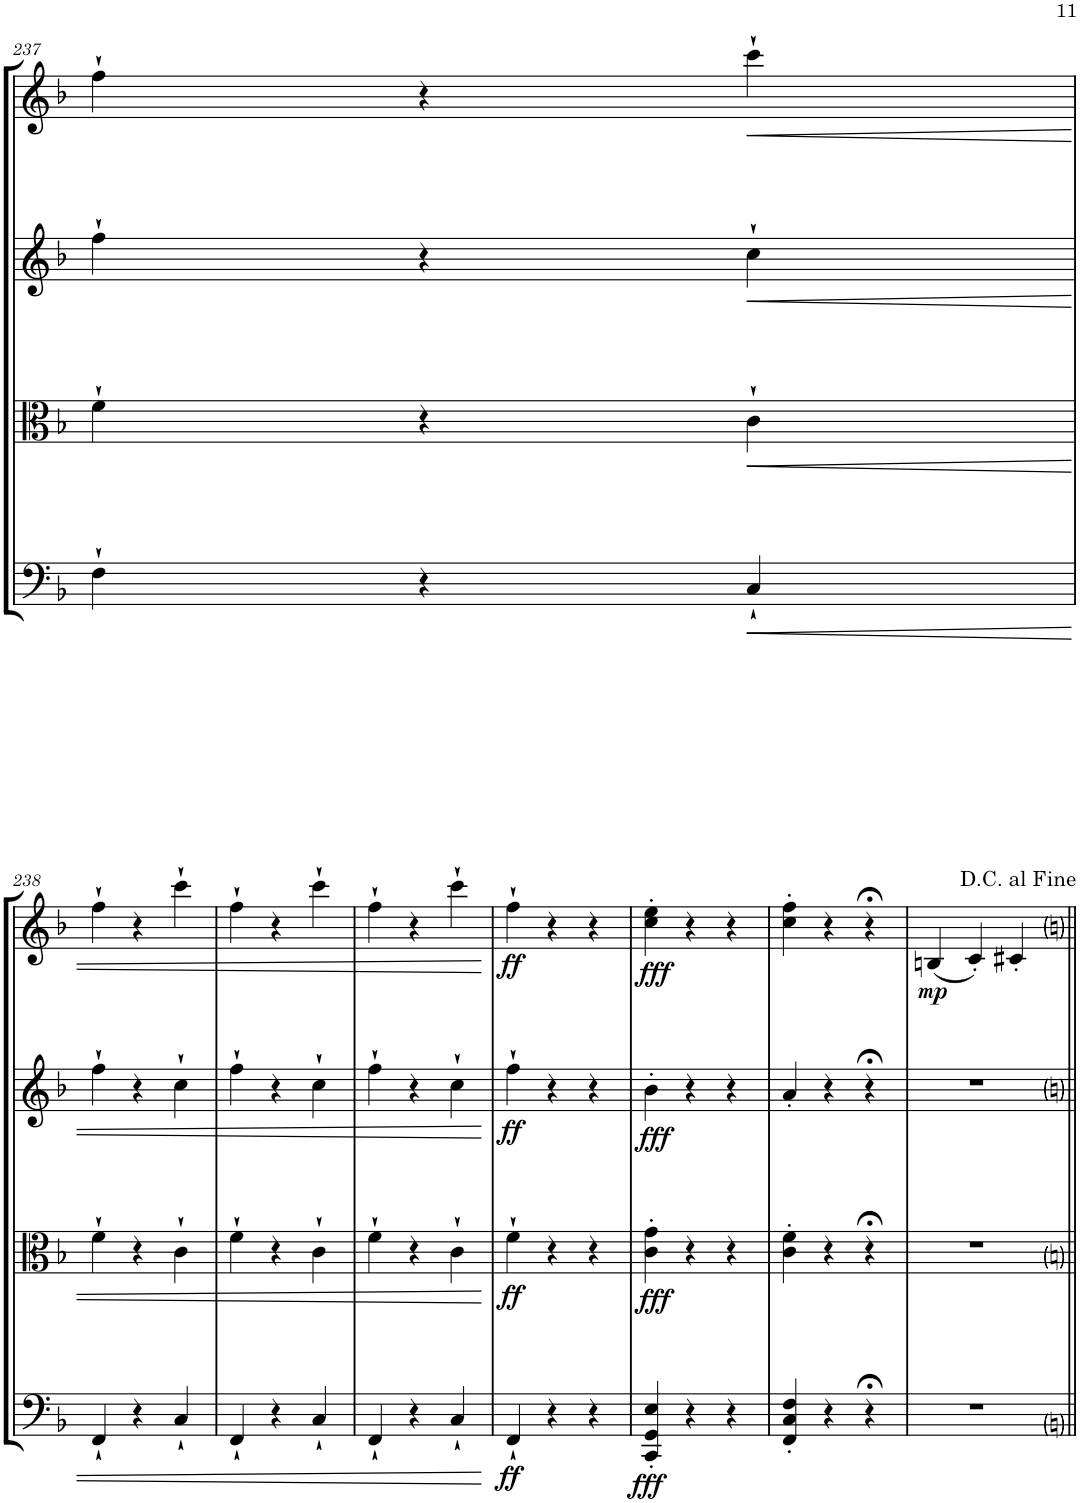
**kern	**dynam	**kern	**dynam	**kern	**dynam	**kern	**dynam
*part4	*part4	*part3	*part3	*part2	*part2	*part1	*part1
*staff4	*staff4	*staff3	*staff3	*staff2	*staff2	*staff1	*staff1
*I"Violoncello	*	*I"Viola	*	*I"Violin II	*	*I"Violin I	*
*I'Vc	*	*I'Vla	*	*I'Vln	*	*I'Vln	*
!!LO:PB:g=z
*clefF4	*	*clefC3	*	*clefG2	*	*clefG2	*
*k[b-]	*	*k[b-]	*	*k[b-]	*	*k[b-]	*
*M3/4	*	*M3/4	*	*M3/4	*	*M3/4	*
=237	=237	=237	=237	=237	=237	=237	=237
4F`\	.	4f`\	.	4ff`\	.	4ff`\	.
4r	.	4r	.	4r	.	4r	.
!	!LO:HP:b	!	!LO:HP:b	!	!LO:HP:b	!	!LO:HP:b
4C`/	<	4c`\	<	4cc`\	<	4ccc`\	<
!!LO:LB:g=z
=238	=238	=238	=238	=238	=238	=238	=238
4FF`/	.	4f`\	.	4ff`\	.	4ff`\	.
4r	.	4r	.	4r	.	4r	.
4C`/	.	4c`\	.	4cc`\	.	4ccc`\	.
=239	=239	=239	=239	=239	=239	=239	=239
4FF`/	.	4f`\	.	4ff`\	.	4ff`\	.
4r	.	4r	.	4r	.	4r	.
4C`/	.	4c`\	.	4cc`\	.	4ccc`\	.
=240	=240	=240	=240	=240	=240	=240	=240
4FF`/	.	4f`\	.	4ff`\	.	4ff`\	.
4r	.	4r	.	4r	.	4r	.
4C`/	.	4c`\	.	4cc`\	.	4ccc`\	.
.	[	.	[	.	[	.	[
=241	=241	=241	=241	=241	=241	=241	=241
!	!LO:DY:b	!	!LO:DY:b	!	!LO:DY:b	!	!LO:DY:b
4FF`/	ff	4f`\	ff	4ff`\	ff	4ff`\	ff
4r	.	4r	.	4r	.	4r	.
4r	.	4r	.	4r	.	4r	.
=242	=242	=242	=242	=242	=242	=242	=242
!	!LO:DY:b	!	!LO:DY:b	!	!LO:DY:b	!	!LO:DY:b
4CC/' 4GG/' 4E/'	fff	4c\' 4g\'	fff	4b-'\	fff	4cc\' 4ee\'	fff
4r	.	4r	.	4r	.	4r	.
4r	.	4r	.	4r	.	4r	.
=243	=243	=243	=243	=243	=243	=243	=243
4FF/' 4C/' 4F/'	.	4c\' 4f\'	.	4a'/	.	4cc\' 4ff\'	.
4r	.	4r	.	4r	.	4r	.
4r;<	.	4r;<	.	4r;<	.	4r;<	.
=244	=244	=244	=244	=244	=244	=244	=244
!	!	!	!	!	!	!	!LO:DY:b
2.r	.	2.r	.	2.r	.	(4Bn/	mp
.	.	.	.	.	.	4c'/)	.
.	.	.	.	.	.	4c#X'/	.
=||	=||	=||	=||	=||	=||	=||	=||
*-	*-	*-	*-	*-	*-	*-	*-
